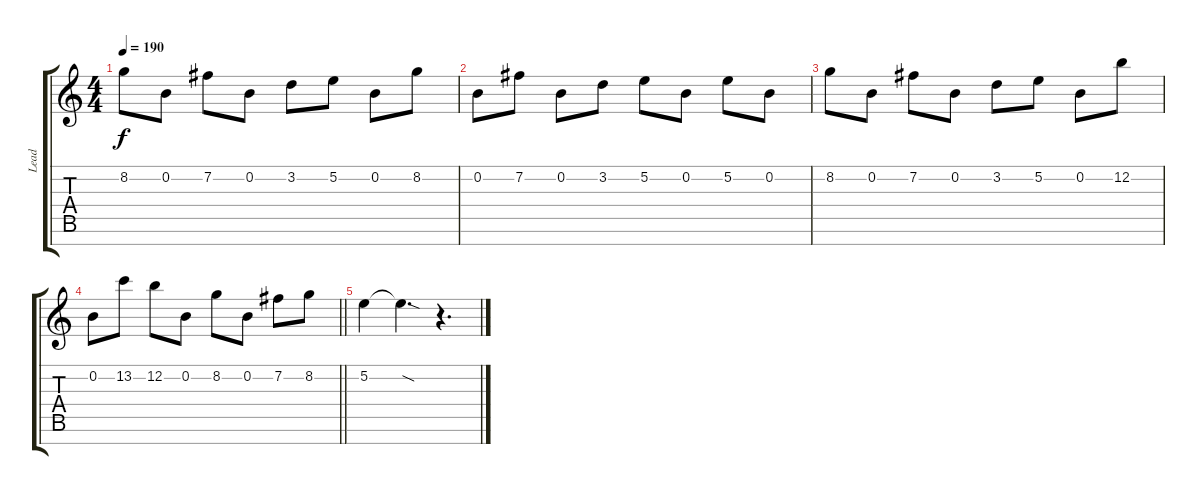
\track ("Lead" "Lead") {instrument distortionguitar}
\staff {score tabs}
\tuning (E4 B3 G3 D3 A2 E2 B1) {hide}
\ts (4 4)
\tempo 190
\clef g2
\ks c
8.2.8{dy f} 0.2.8 7.2.8 0.2.8 3.2.8 5.2.8 0.2.8 8.2.8 |
0.2.8 7.2.8 0.2.8 3.2.8 5.2.8 0.2.8 5.2.8 0.2.8 |
8.2.8 0.2.8 7.2.8 0.2.8 3.2.8 5.2.8 0.2.8 12.2.8 |
\barLineRight lightlight
0.2.8 13.2.8 12.2.8 0.2.8 8.2.8 0.2.8 7.2.8 8.2.8 |
5.2.4 5.2{sod t}.4{d} r.4{d}
